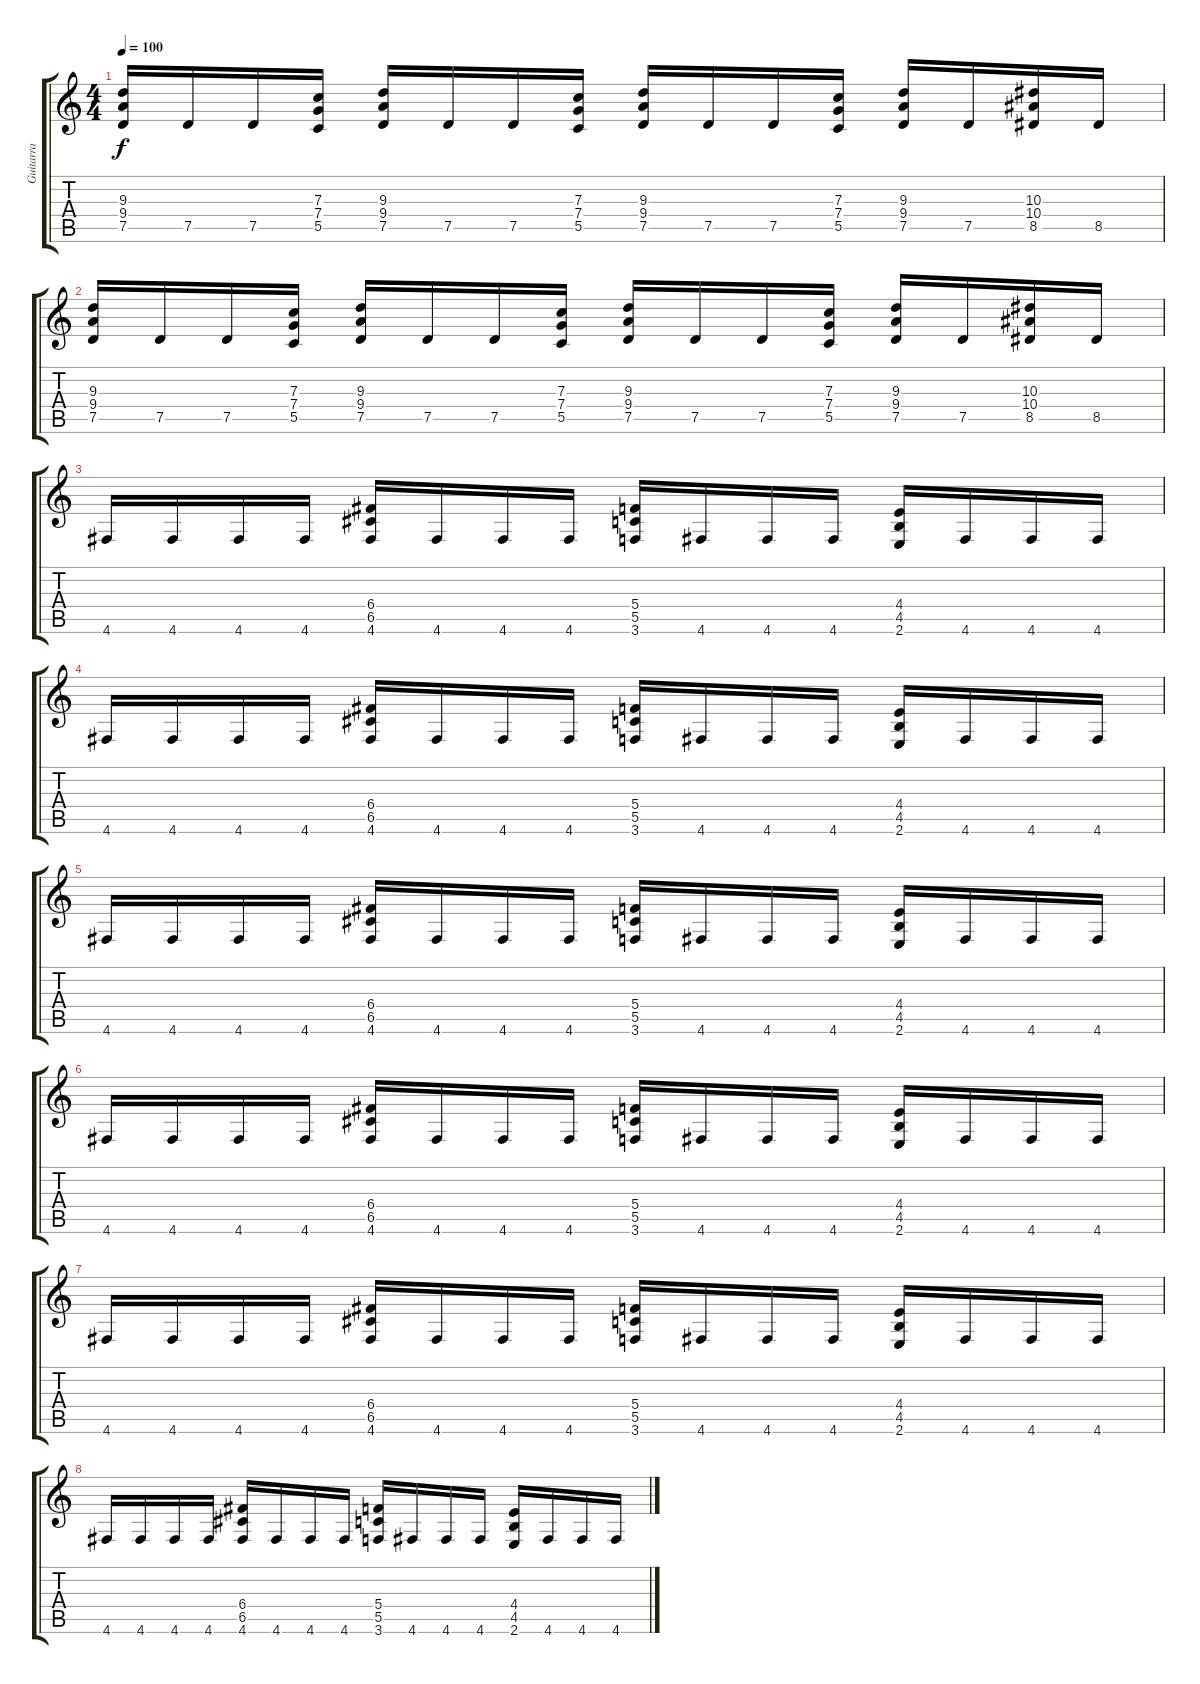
\track ("Guitarra" "Guitarra") {instrument distortionguitar}
\staff {score tabs}
\tuning (D4 A3 F3 C3 G2 D2) {hide}
\ts (4 4)
\tempo 100
\clef g2
\ks c
(9.3 9.4 7.5).16{dy f} 7.5.16 7.5.16 (7.3 7.4 5.5).16 (9.3 9.4 7.5).16 7.5.16 7.5.16 (7.3 7.4 5.5).16 (9.3 9.4 7.5).16 7.5.16 7.5.16 (7.3 7.4 5.5).16 (9.3 9.4 7.5).16 7.5.16 (10.3 10.4 8.5).16 8.5.16 |
(9.3 9.4 7.5).16 7.5.16 7.5.16 (7.3 7.4 5.5).16 (9.3 9.4 7.5).16 7.5.16 7.5.16 (7.3 7.4 5.5).16 (9.3 9.4 7.5).16 7.5.16 7.5.16 (7.3 7.4 5.5).16 (9.3 9.4 7.5).16 7.5.16 (10.3 10.4 8.5).16 8.5.16 |
4.6.16 4.6.16 4.6.16 4.6.16 (6.4 6.5 4.6).16 4.6.16 4.6.16 4.6.16 (5.4 5.5 3.6).16 4.6.16 4.6.16 4.6.16 (4.4 4.5 2.6).16 4.6.16 4.6.16 4.6.16 |
4.6.16 4.6.16 4.6.16 4.6.16 (6.4 6.5 4.6).16 4.6.16 4.6.16 4.6.16 (5.4 5.5 3.6).16 4.6.16 4.6.16 4.6.16 (4.4 4.5 2.6).16 4.6.16 4.6.16 4.6.16 |
4.6.16 4.6.16 4.6.16 4.6.16 (6.4 6.5 4.6).16 4.6.16 4.6.16 4.6.16 (5.4 5.5 3.6).16 4.6.16 4.6.16 4.6.16 (4.4 4.5 2.6).16 4.6.16 4.6.16 4.6.16 |
4.6.16 4.6.16 4.6.16 4.6.16 (6.4 6.5 4.6).16 4.6.16 4.6.16 4.6.16 (5.4 5.5 3.6).16 4.6.16 4.6.16 4.6.16 (4.4 4.5 2.6).16 4.6.16 4.6.16 4.6.16 |
4.6.16 4.6.16 4.6.16 4.6.16 (6.4 6.5 4.6).16 4.6.16 4.6.16 4.6.16 (5.4 5.5 3.6).16 4.6.16 4.6.16 4.6.16 (4.4 4.5 2.6).16 4.6.16 4.6.16 4.6.16 |
4.6.16 4.6.16 4.6.16 4.6.16 (6.4 6.5 4.6).16 4.6.16 4.6.16 4.6.16 (5.4 5.5 3.6).16 4.6.16 4.6.16 4.6.16 (4.4 4.5 2.6).16 4.6.16 4.6.16 4.6.16
